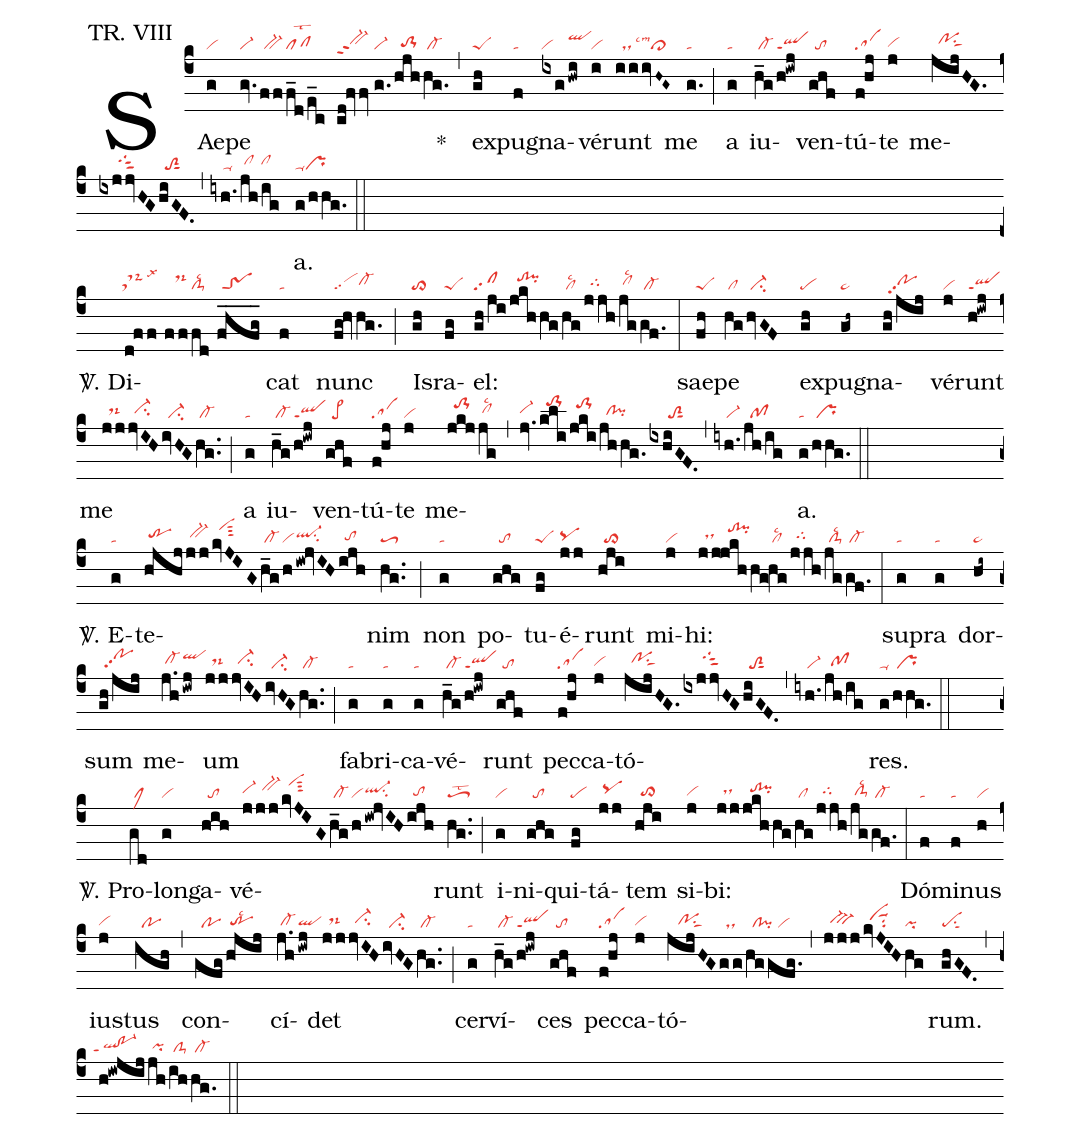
office-part:Tractus;
mode:8;
annotation:TR. VIII;
nabc-lines:1;
%%
(c4) SAe(g|vi)pe(gv.|vi-|ff|/bv-|f_d/e_c|pflst2| cd!fvv|bv-hhppt2|//g.|vi-|/hjh|//to-1hg|hg.|/cl-) *(,) ex(gh|peS)pu(f|ta)gna(ixg|vi|!hwi|qlhj)vé(i|vi)runt(ii|//ds|ivH~G~|``cl>lscm1) me(g.|ta) (;) a(g|ta) iu(h_g|/cl-|/h!iwj|qlppt1)ven(ghf|//to)tú(f!hj|sa)te(j|vihg) me(jijHG.|//pohhsu1sut1|ixjjvHG|//////tgS3hi|hiGF.|//toS2sut1)(,)(iyh.|////ta-|/jh|/clhh|/ig|clhh)a.(g/hhg.|ta-pr) (::Z)

<sp>V/</sp>. Di(d!ff|`tsM-helsx3|//ff|///ds-hj|fd|clS-lsc2|//fhfg____|/trS)cat(f|ta) nunc(fg!hvhg.|sccl-hh) (;) Is(gh|to>)ra(fg|peS)el:(gh/ji|sf|/jkhhg|//tohi!pihi|/hg|/cllsc2|/jjh|//tghh|/jg|/clhhlsc2|gf.|/cl-) (:) sae(fh|peS)pe(hg|/cl|hvGF|/ci-) ex(gh|pe)pu(gh~|pe~)gna(gh/jij|//pohhpp2)vé(j|vi)runt(h!iwj|qlppt1) me(jj|//ds-hh|jvIH|//ci-hh|ivHG|//ci-|hg..|/cl-) (;) a(g|ta) iu(h_g|/cl-|/h!iwj|qlppt1)ven(ghf|//pe>)tú(f!hj|sa)te(j|vi) me(jkj|//to-1hj|jg|/clhhlsc2)(,)(jv.|vi-hh|kli|//to-1hk|/jki|//to-1hj|/jhhg.|//clhg!pihg|ixhiGF.|//////toS2sut1)(,)(iyh.|////vi-|/jh/ig|//pf)a.(g|ta|/hhg.|/pr) (::Z)

<sp>V/</sp>. E(g|ta)te(hjhj|/trhh|jj|/bv-hh|kvJIG|//vihksut3|h_g|/cl-|/h|vi|!iw!jvIH|ql-hhsu2|ijh|//tohg)nim(hg..|toS3) (;) non(g|ta) po(ghg|//to)tu(fg|peS)é(jj|pqhg)runt(hji|//to>) mi(j|vi)hi:(jj|//dshh|<nlba>jkhhg</nlba>|//tohj!pihj|/hg|/cllsc2|/jjh|//tghh|/jg|/clS-lsc2|gf.|/cl-) (:) su(g|ta)pra(g|ta) dor(hi~|pe~)sum(gh/jij|//pohjpp2) me(j.h|/cl-hh|!iwj|qlhj)um(jj|//ds-hh|jvIH|//ci-hh|ivHG|//ci-|hg..|/cl-) (;) fa(g|ta)bri(g|ta)ca(g|ta)vé(h_g|/cl-|/h!iwj|qlppt1)runt(ghf|//to) pec(f!hj|sa)ca(j|vihg)tó(jijHG.|//pohhsu1sut1|ixjjvHG|//////tgS3hj|hiGF.|//toS2sut1)(,)(iyh.|////vi-|/jh/ig|//pfhg)res.(g|ta-|/hhg.|/pr) (::Z)

<sp>V/</sp>. Pro(gd|/clM)lon(g|vi)ga(hih|//to)vé(j|vi-hh|jj|//bv-hi|kvJIG|//vihksut3|h_g|/cl-|/h|vi|!iw!jvIH|ql-hhsu2|ijh|//tohg)runt(hg..|toS3lst2) (;) i(g|vi)ni(ghg|//to)qui(fg|pe)tá(jj|/pqhh)tem(hji|//to>hg) si(j|vihg)bi:(jj|//dshh|jkhhg|//tohh!pihh|/hg|/cl|/jjh|//tghh|/jg|/clS-hglsc2|gf.|/cl-) (:) Dó(f|ta)mi(f|ta)nus(h|vi) ius(j|vihg)tus(igh|//po) (,) con(gfg|//po|/hjij|/trhglsc2)cí(j.h|/cl-hg|!iwj|qlhg)det(jj|//ds-hh|jvIH|//ci-hh|ivHG|//ci-|hg..|/cl-) (;) cer(g|ta)ví(h_g|/cl-|/h!iwj|qlppt1)ces(ghf|//to) pec(f!hj|sa)ca(j|vihg)tó(jijHG|///pohgsu1sut1|gg|//ds|/hggfg.|//cl!pi/vi)(,)(jjj|//tv-hh|kvJIH|//vihisuu1su2|hg|pi)rum.(ghGF.|pesu1sut1) (,) (h!iwjij|``ql!po-1ppt1|jh|/pihg|/ih|/clS-|hg.|/cl-) (::)
